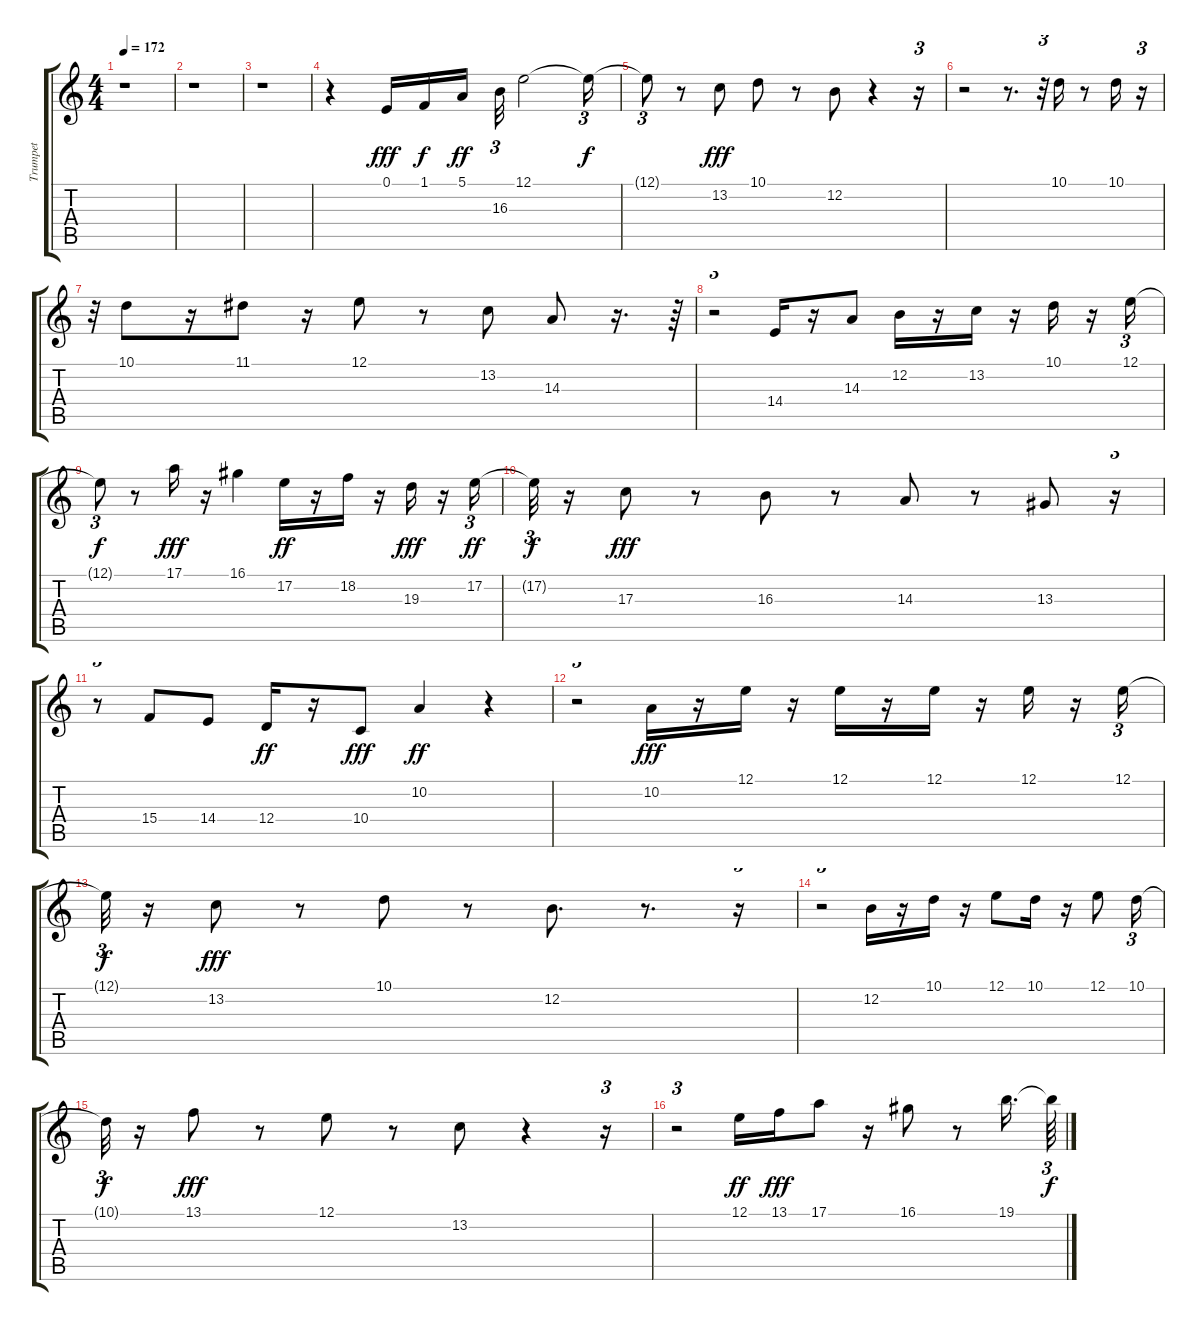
\track ("Trumpet" "Trumpet") {instrument trumpet}
\staff {score tabs}
\tuning (E4 B3 G3 D3 A2 E2) {hide}
\ts (4 4)
\tempo 172
\clef g2
\ks c
r.1{dy fff} |
r.1 |
r.1 |
r.4 0.1.16 1.1.16{dy f} 5.1.16{dy ff beam splitsecondary} 16.3.32{tu (3 2)} 12.1.2 12.1{t}.16{tu (3 2) dy f} |
12.1{t}.8{tu (3 2)} r.8 13.2.8{dy fff} 10.1.8 r.8 12.2.8 r.4 r.16{tu (3 2)} |
r.2 r.8{d} r.32{tu (3 2)} 10.1.16 r.8 10.1.16 r.16{tu (3 2)} |
r.32{tu (3 2)} 10.1.8 r.16 11.1.8 r.16 12.1.8 r.8 13.2.8 14.3.8 r.16{d} r.64{tu (3 2)} |
r.2{tu (3 2)} 14.4.16 r.16 14.3.8 12.2.16 r.16 13.2.16 r.16 10.1.16 r.16 12.1.16{tu (3 2)} |
12.1{t}.8{tu (3 2) dy f} r.8 17.1.16{dy fff} r.16 16.1.4 17.2.16{dy ff} r.16 18.2.16 r.16 19.3.16{dy fff} r.16 17.2.16{tu (3 2) dy ff} |
17.2{t}.32{tu (3 2) dy f} r.16 17.3.8{dy fff} r.8 16.3.8 r.8 14.3.8 r.8 13.3.8 r.16{tu (3 2)} |
r.8{tu (3 2)} 15.4.8 14.4.8 12.4.16{dy ff} r.16 10.4.8{dy fff} 10.2.4{dy ff} r.4{tu (3 2)} |
r.2{tu (3 2)} 10.2.16{dy fff} r.16 12.1.16 r.16 12.1.16 r.16 12.1.16 r.16 12.1.16 r.16 12.1.16{tu (3 2)} |
12.1{t}.32{tu (3 2) dy f} r.16 13.2.8{dy fff} r.8 10.1.8 r.8 12.2.8{d} r.8{d} r.16{tu (3 2)} |
r.2{tu (3 2)} 12.2.16 r.16 10.1.16 r.16 12.1.8 10.1.16 r.16 12.1.8 10.1.16{tu (3 2)} |
10.1{t}.32{tu (3 2) dy f} r.16 13.1.8{dy fff} r.8 12.1.8 r.8 13.2.8 r.4 r.16{tu (3 2)} |
r.2{tu (3 2)} 12.1.16{dy ff} 13.1.16{dy fff} 17.1.8 r.16 16.1.8 r.8 19.1.16{d} 19.1{t}.64{tu (3 2) dy f}
